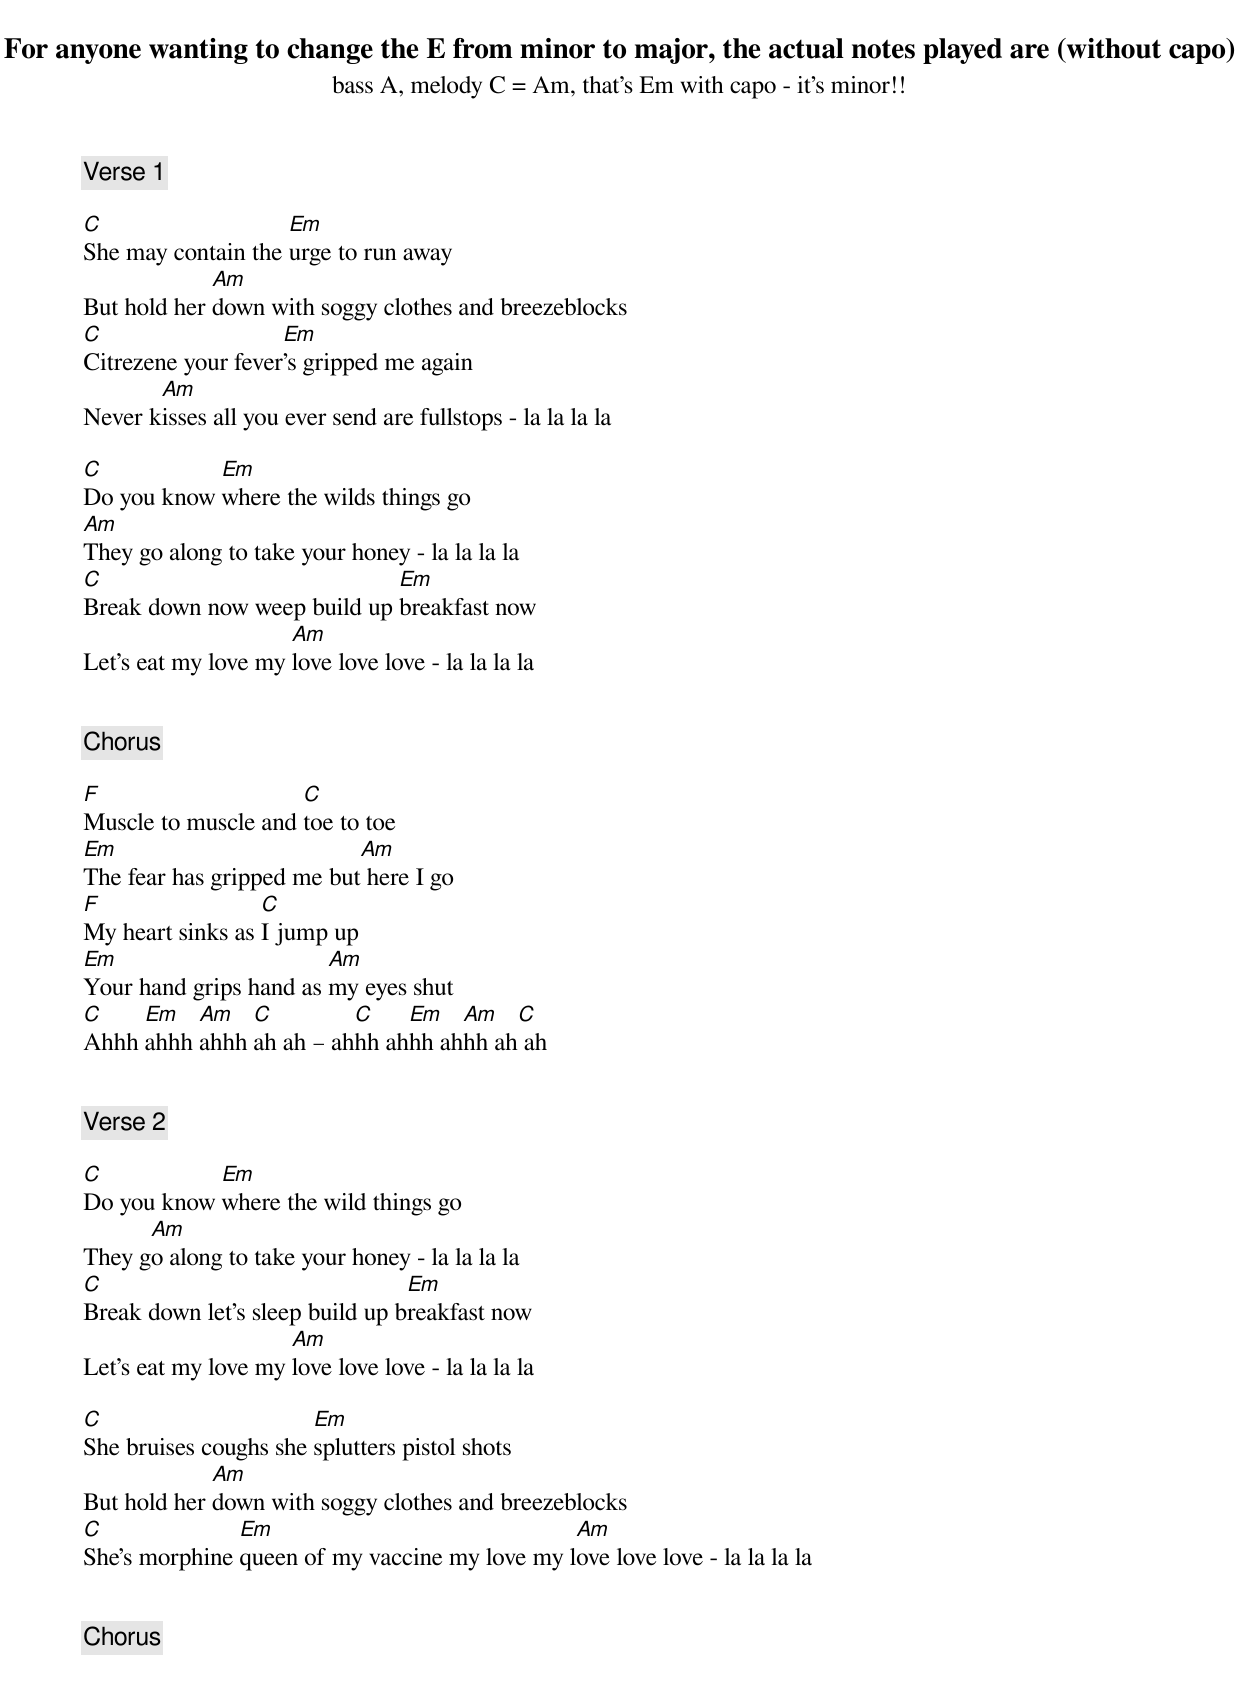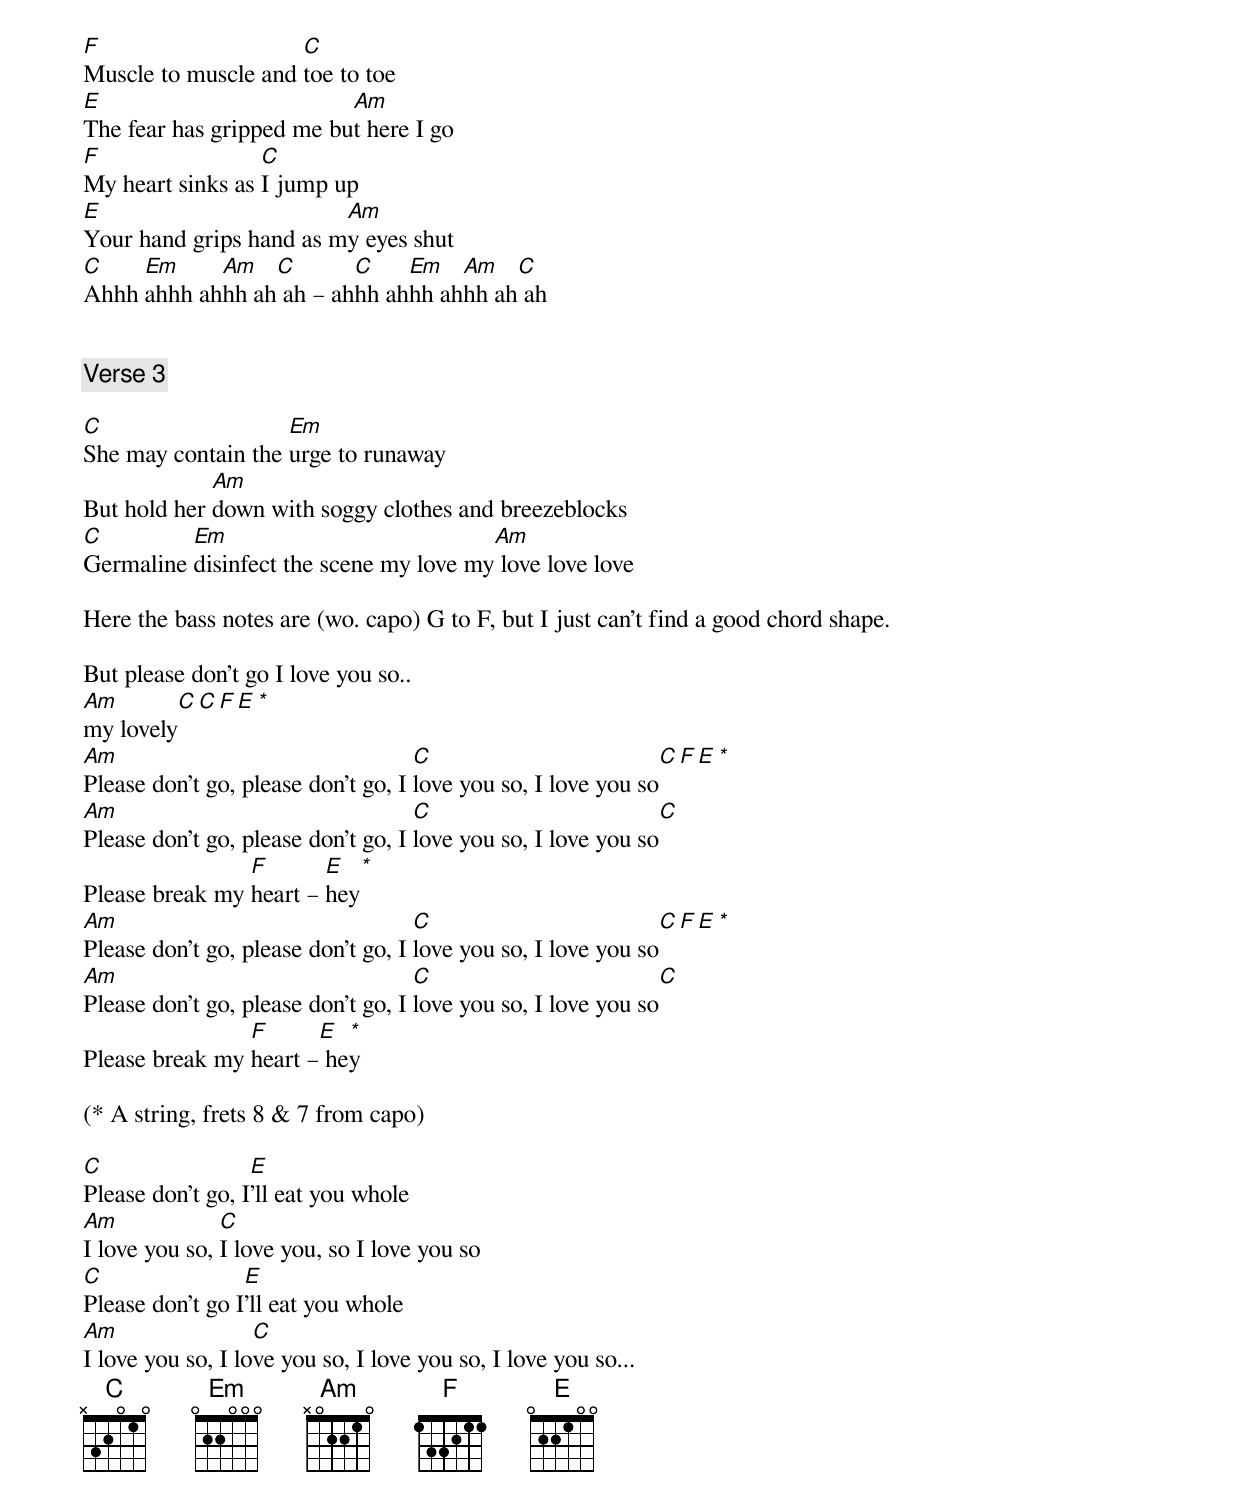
For anyone wanting to change the E from minor to major, the actual notes played are (without capo)
bass A, melody C = Am, that's Em with capo - it's minor!!


[Verse 1]

C                   Em
She may contain the urge to run away
             Am
But hold her down with soggy clothes and breezeblocks
C                   Em
Citrezene your fever’s gripped me again
       Am
Never kisses all you ever send are fullstops - la la la la

C           Em
Do you know where the wilds things go
Am
They go along to take your honey - la la la la
C                            Em
Break down now weep build up breakfast now
                     Am
Let’s eat my love my love love love - la la la la


[Chorus]

F                    C
Muscle to muscle and toe to toe
Em                         Am
The fear has gripped me but here I go
F                 C
My heart sinks as I jump up
Em                      Am
Your hand grips hand as my eyes shut
C    Em   Am   C         C    Em   Am   C
Ahhh ahhh ahhh ah ah – ahhh ahhh ahhh ah ah


[Verse 2]

C           Em
Do you know where the wild things go
      Am
They go along to take your honey - la la la la
C                                Em
Break down let’s sleep build up breakfast now
                     Am
Let’s eat my love my love love love - la la la la

C                      Em
She bruises coughs she splutters pistol shots
             Am
But hold her down with soggy clothes and breezeblocks
C              Em                              Am
She’s morphine queen of my vaccine my love my love love love - la la la la


[Chorus]

F                    C
Muscle to muscle and toe to toe
E                         Am
The fear has gripped me but here I go
F                 C
My heart sinks as I jump up
E                        Am
Your hand grips hand as my eyes shut
C    Em     Am   C       C    Em   Am   C
Ahhh ahhh ahhh ah ah – ahhh ahhh ahhh ah ah


[Verse 3]

C                   Em
She may contain the urge to runaway
             Am
But hold her down with soggy clothes and breezeblocks
C         Em                            Am
Germaline disinfect the scene my love my love love love

Here the bass notes are (wo. capo) G to F, but I just can't find a good chord shape.

But please don’t go I love you so..
Am        C      C      F  E  *
my lovely
Am                                  C                          C    F  E  *
Please don’t go, please don’t go, I love you so, I love you so
Am                                  C                          C
Please don’t go, please don’t go, I love you so, I love you so
                F       E  *
Please break my heart – hey
Am                                  C                          C    F  E  *
Please don’t go, please don’t go, I love you so, I love you so
Am                                  C                          C
Please don’t go, please don’t go, I love you so, I love you so
                F      E  *
Please break my heart – hey

(* A string, frets 8 & 7 from capo)

C                 E
Please don’t go, I’ll eat you whole
Am             C
I love you so, I love you, so I love you so
C                E
Please don’t go I'll eat you whole
Am                 C
I love you so, I love you so, I love you so, I love you so...
